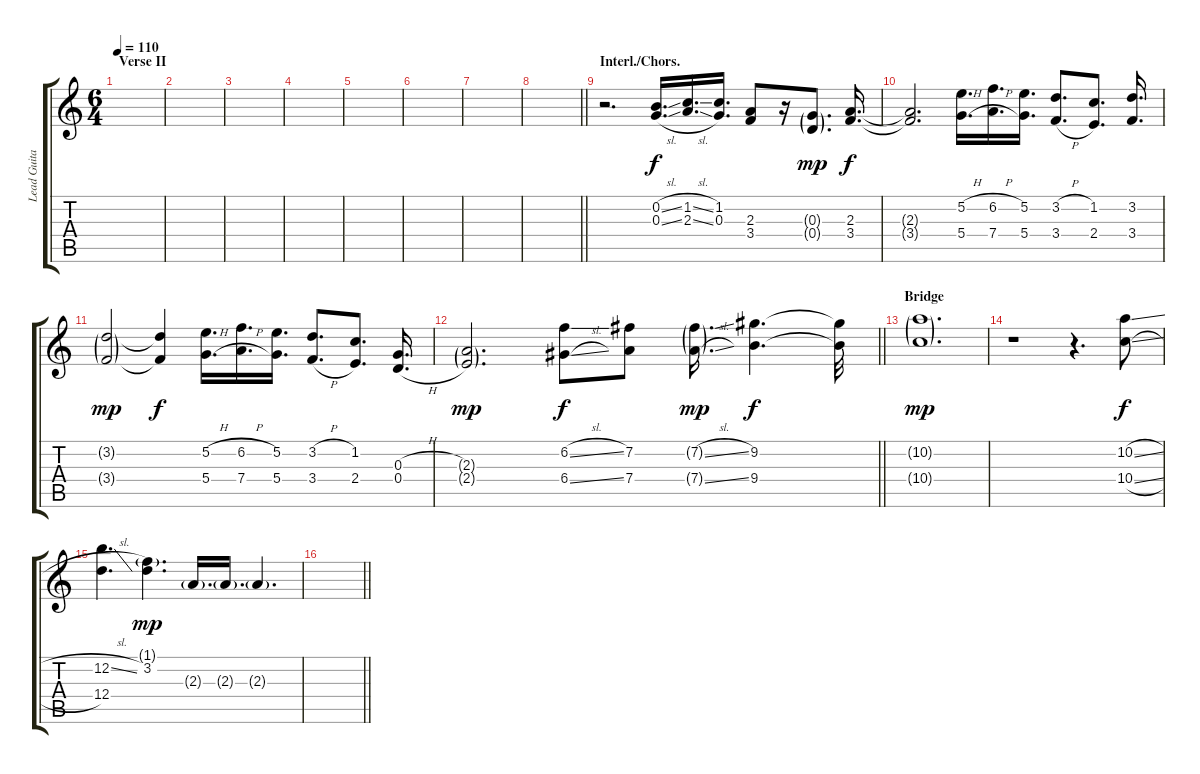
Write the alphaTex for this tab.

\track ("Lead Guitar" "Lead Guita") {instrument electricguitarjazz}
\staff {score tabs}
\tuning (E4 B3 G3 D3 A2 E2) {hide}
\ts (6 4)
\section ("" "Verse II")
\tempo 110
\clef g2
\ks c
|
|
|
|
|
|
|
\barLineRight lightlight
|
\section ("" "Interl./Chors.")
r.2{d} (0.2{sl} 0.3{sl}).16{d} (1.2{sl} 2.3{sl}).16{d} (1.2 0.3).16{d} (2.3 3.4).8 r.16 (0.3{g} 0.4{g}).8{d dy mp} (2.3 3.4).16{d dy f} |
(2.3{t} 3.4{t}).2{d} (5.2{h} 5.4{h}).16{d} (6.2{h} 7.4{h}).16{d} (5.2 5.4).16{d} (3.2{h} 3.4{h}).8{d} (1.2 2.4).8{d} (3.2 3.4).16{d} |
(3.2{g} 3.4{g}).2{dy mp} (3.2{t} 3.4{t}).4{dy f} (5.2{h} 5.4{h}).16{d} (6.2{h} 7.4{h}).16{d} (5.2 5.4).16{d} (3.2{h} 3.4{h}).8{d} (1.2 2.4).8{d} (0.3{h} 0.4{h}).16{d} |
\barLineRight lightlight
(2.3{g} 2.4{g}).2{d dy mp} (6.2{sl} 6.4{sl}).8{dy f} (7.2 7.4).8 (7.2{sl g} 7.4{sl g}).16{d dy mp} (9.2 9.4).4{d dy f} (9.2{t} 9.4{t}).32 |
\section ("" "Bridge")
(10.2{g} 10.4{g}).1{d dy mp} |
r.1 r.4{d} (10.2{sl} 10.4{sl}).8{dy f} |
(12.2{sl} 12.4).4{d} (1.1{g} 3.2).4{d dy mp} 2.3{g}.16{d} 2.3{g}.16{d} 2.3{g}.4{d} |
\barLineRight lightlight
